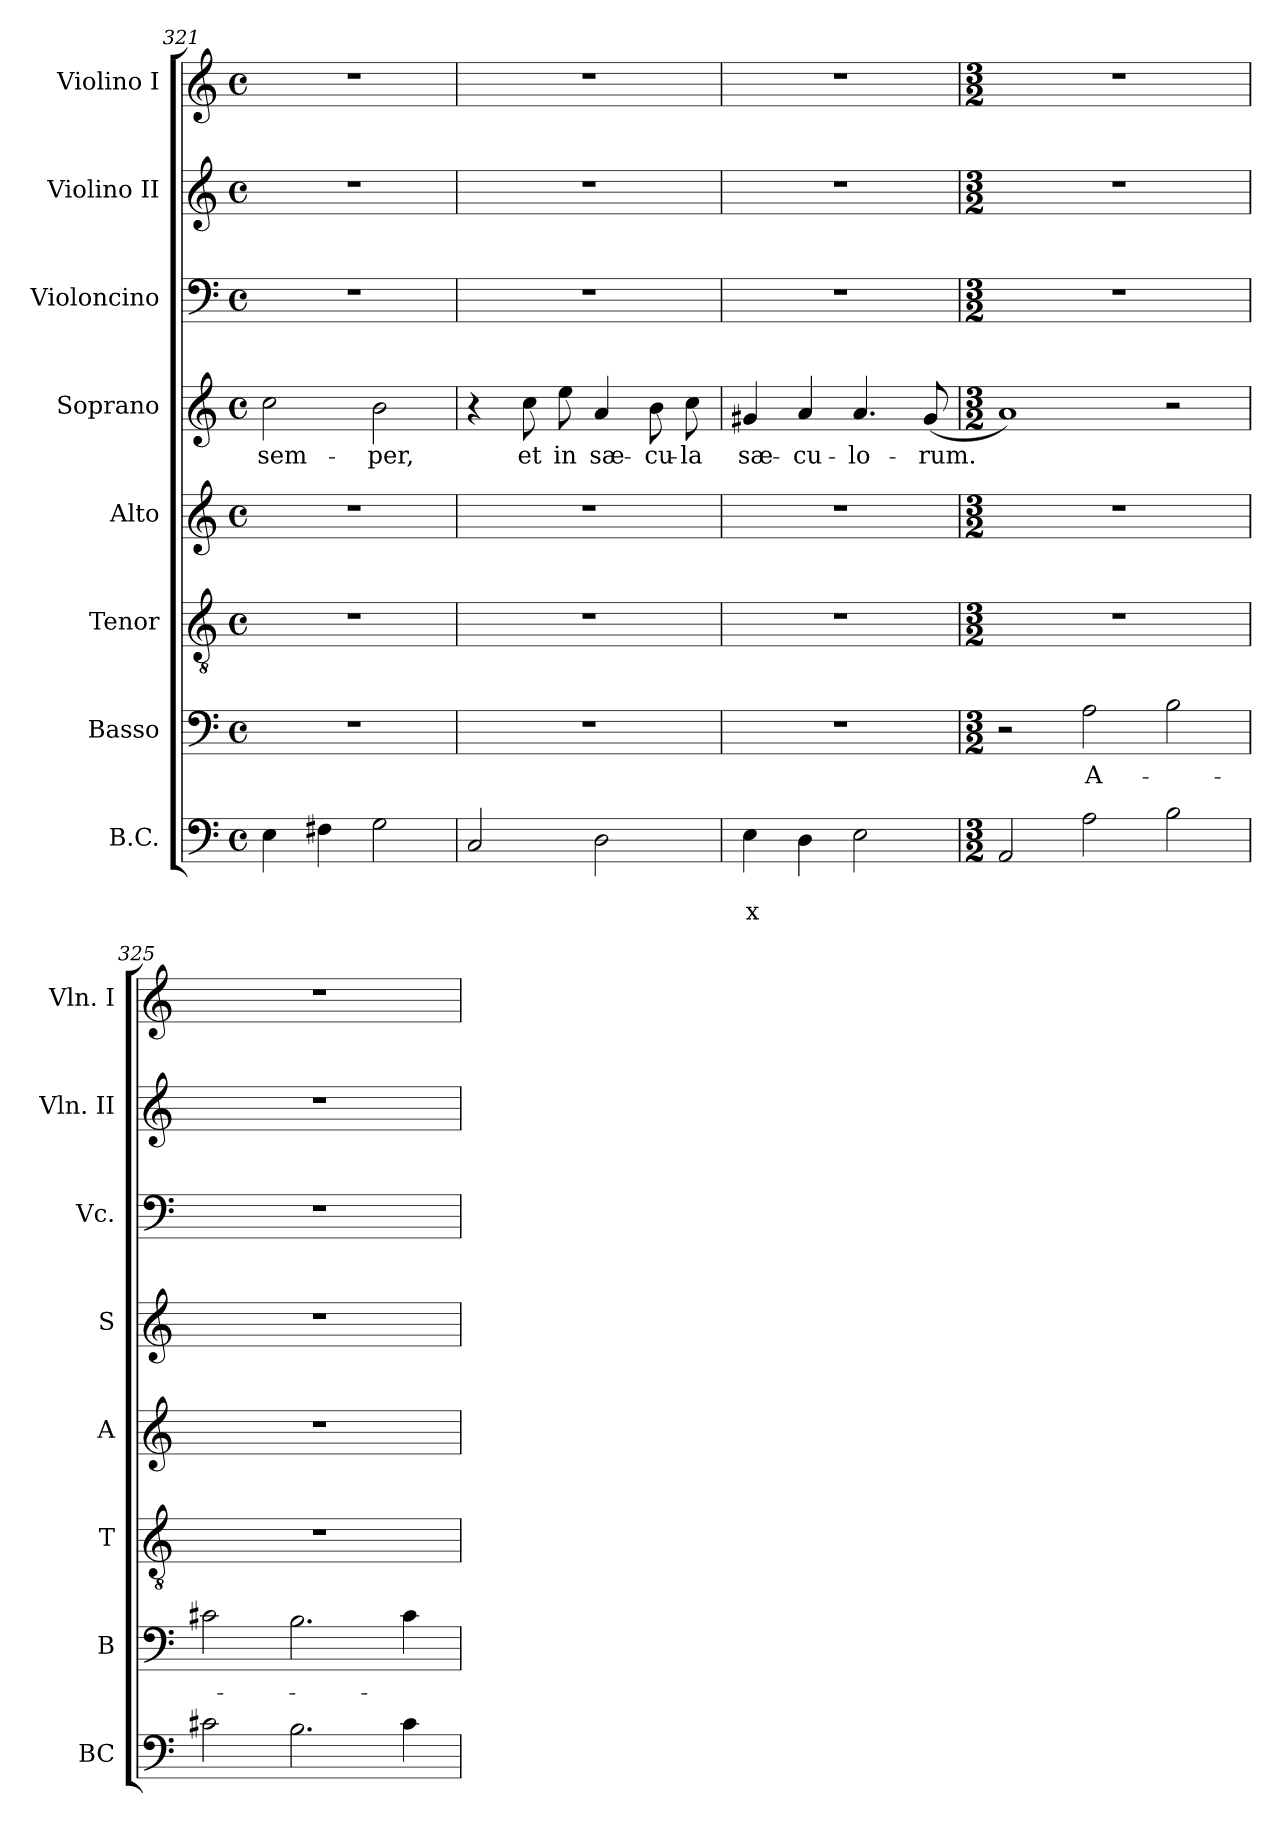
**kern	**text	**text	**kern	**text	**kern	**kern	**kern	**text	**kern	**kern	**kern
*part8	*part8	*part8	*part7	*part7	*part6	*part5	*part4	*part4	*part3	*part2	*part1
*staff8	*staff8	*staff8	*staff7	*staff7	*staff6	*staff5	*staff4	*staff4	*staff3	*staff2	*staff1
*I"B.C.	*	*	*I"Basso	*	*I"Tenor	*I"Alto	*I"Soprano	*	*I"Violoncino	*I"Violino II	*I"Violino I
*I'BC	*	*	*I'B	*	*I'T	*I'A	*I'S	*	*I'Vc.	*I'Vln. II	*I'Vln. I
*clefF4	*	*	*clefF4	*	*clefGv2	*clefG2	*clefG2	*	*clefF4	*clefG2	*clefG2
*k[]	*	*	*k[]	*	*k[]	*k[]	*k[]	*	*k[]	*k[]	*k[]
*C:	*	*	*C:	*	*C:	*C:	*C:	*	*C:	*C:	*C:
*M4/4	*	*	*M4/4	*	*M4/4	*M4/4	*M4/4	*	*M4/4	*M4/4	*M4/4
*met(c)	*	*	*met(c)	*	*met(c)	*met(c)	*met(c)	*	*met(c)	*met(c)	*met(c)
=321	=321	=321	=321	=321	=321	=321	=321	=321	=321	=321	=321
!	!	!	!	!	!	!	!	!LO:LY:b	!	!	!
4E\	.	.	1r	.	1r	1r	2cc\	sem-	1r	1r	1r
4F#X\	.	.	.	.	.	.	.	.	.	.	.
!	!	!	!	!	!	!	!	!LO:LY:b	!	!	!
2G\	.	.	.	.	.	.	2b\	-per,	.	.	.
=322	=322	=322	=322	=322	=322	=322	=322	=322	=322	=322	=322
2C/	.	.	1r	.	1r	1r	4r	.	1r	1r	1r
!	!	!	!	!	!	!	!	!LO:LY:b	!	!	!
.	.	.	.	.	.	.	8cc\	et	.	.	.
!	!	!	!	!	!	!	!	!LO:LY:b	!	!	!
.	.	.	.	.	.	.	8ee\	in	.	.	.
!	!	!	!	!	!	!	!	!LO:LY:b	!	!	!
2D\	.	.	.	.	.	.	4a/	sæ-	.	.	.
!	!	!	!	!	!	!	!	!LO:LY:b	!	!	!
.	.	.	.	.	.	.	8b\	-cu-	.	.	.
!	!	!	!	!	!	!	!	!LO:LY:b	!	!	!
.	.	.	.	.	.	.	8cc\	-la	.	.	.
=323	=323	=323	=323	=323	=323	=323	=323	=323	=323	=323	=323
!	!	!LO:LY:b	!	!	!	!	!	!LO:LY:b	!	!	!
4E\	.	x	1r	.	1r	1r	4g#X/	sæ-	1r	1r	1r
!	!	!	!	!	!	!	!	!LO:LY:b	!	!	!
4D\	.	.	.	.	.	.	4a/	-cu-	.	.	.
!	!	!	!	!	!	!	!	!LO:LY:b	!	!	!
2E\	.	.	.	.	.	.	4.a/	-lo-	.	.	.
!	!	!	!	!	!	!	!	!LO:LY:b	!	!	!
.	.	.	.	.	.	.	(<8g#/	-rum.	.	.	.
!!LO:PB:g=z
=324	=324	=324	=324	=324	=324	=324	=324	=324	=324	=324	=324
*M3/2	*	*	*M3/2	*	*M3/2	*M3/2	*M3/2	*	*M3/2	*M3/2	*M3/2
2AA/	.	.	2r	.	1.r	1.r	1a)	.	1.r	1.r	1.r
!	!	!	!	!LO:LY:b	!	!	!	!	!	!	!
2A\	.	.	2A\	A-	.	.	.	.	.	.	.
2B\	.	.	2B\	.	.	.	2r	.	.	.	.
=325	=325	=325	=325	=325	=325	=325	=325	=325	=325	=325	=325
2c#X\	.	.	2c#X\	.	1.r	1.r	1.r	.	1.r	1.r	1.r
2.B\	.	.	2.B\	.	.	.	.	.	.	.	.
4c#\	.	.	4c#\	.	.	.	.	.	.	.	.
=	=	=	=	=	=	=	=	=	=	=	=
*-	*-	*-	*-	*-	*-	*-	*-	*-	*-	*-	*-
